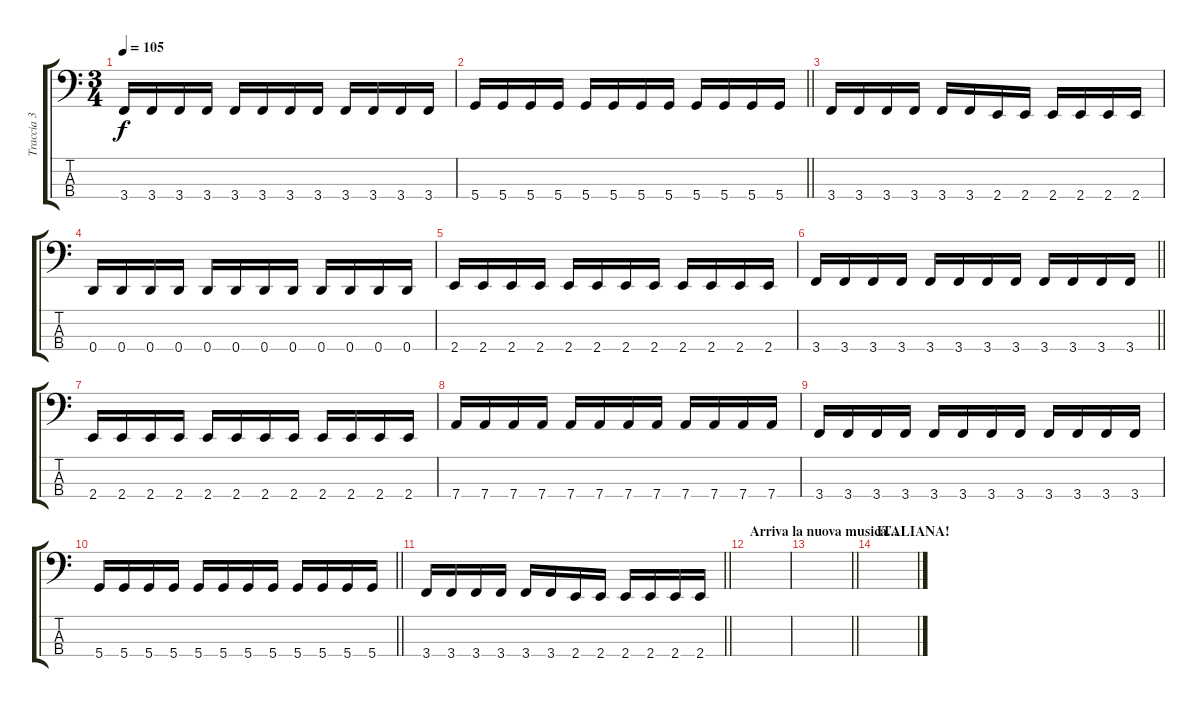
\track ("Traccia 3" "Traccia 3") {instrument electricbasspick}
\staff {score tabs}
\tuning (G2 D2 A1 D1) {hide}
\ts (3 4)
\tempo 105
\clef f4
\ks c
3.4.16{dy f} 3.4.16 3.4.16 3.4.16 3.4.16 3.4.16 3.4.16 3.4.16 3.4.16 3.4.16 3.4.16 3.4.16 |
\barLineRight lightlight
5.4.16 5.4.16 5.4.16 5.4.16 5.4.16 5.4.16 5.4.16 5.4.16 5.4.16 5.4.16 5.4.16 5.4.16 |
3.4.16 3.4.16 3.4.16 3.4.16 3.4.16 3.4.16 2.4.16 2.4.16 2.4.16 2.4.16 2.4.16 2.4.16 |
0.4.16 0.4.16 0.4.16 0.4.16 0.4.16 0.4.16 0.4.16 0.4.16 0.4.16 0.4.16 0.4.16 0.4.16 |
2.4.16 2.4.16 2.4.16 2.4.16 2.4.16 2.4.16 2.4.16 2.4.16 2.4.16 2.4.16 2.4.16 2.4.16 |
\barLineRight lightlight
3.4.16 3.4.16 3.4.16 3.4.16 3.4.16 3.4.16 3.4.16 3.4.16 3.4.16 3.4.16 3.4.16 3.4.16 |
2.4.16 2.4.16 2.4.16 2.4.16 2.4.16 2.4.16 2.4.16 2.4.16 2.4.16 2.4.16 2.4.16 2.4.16 |
7.4.16 7.4.16 7.4.16 7.4.16 7.4.16 7.4.16 7.4.16 7.4.16 7.4.16 7.4.16 7.4.16 7.4.16 |
3.4.16 3.4.16 3.4.16 3.4.16 3.4.16 3.4.16 3.4.16 3.4.16 3.4.16 3.4.16 3.4.16 3.4.16 |
\barLineRight lightlight
5.4.16 5.4.16 5.4.16 5.4.16 5.4.16 5.4.16 5.4.16 5.4.16 5.4.16 5.4.16 5.4.16 5.4.16 |
\barLineRight lightlight
3.4.16 3.4.16 3.4.16 3.4.16 3.4.16 3.4.16 2.4.16 2.4.16 2.4.16 2.4.16 2.4.16 2.4.16 |
\section ("" "Arriva la nuova musica...")
|
\barLineRight lightlight
|
\section ("" "ITALIANA!")
